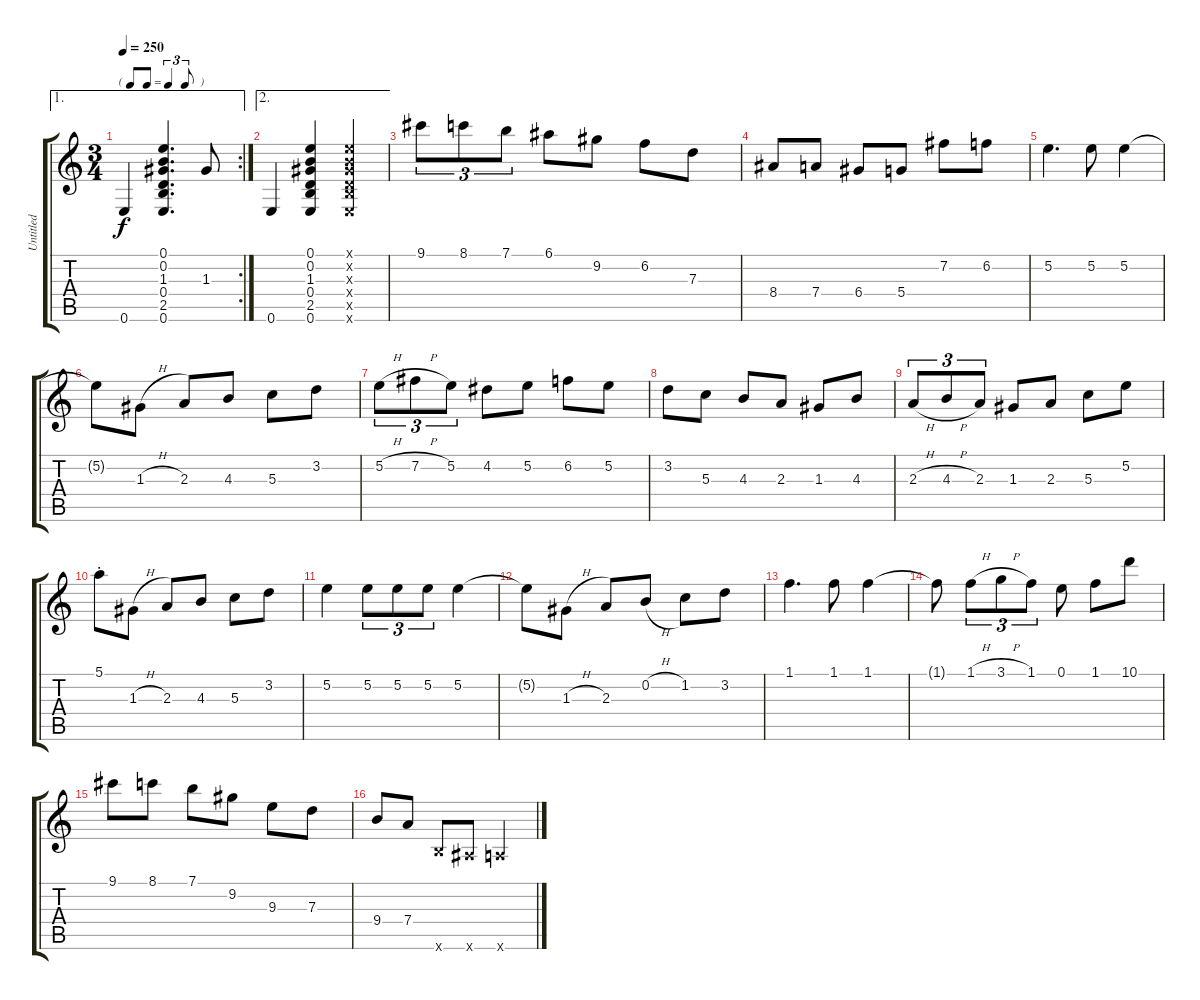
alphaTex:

\track ("Untitled" "Untitled") {instrument acousticguitarsteel}
\staff {score tabs}
\tuning (E4 B3 G3 D3 A2 E2) {hide}
\ae 1
\rc 2
\ts (3 4)
\tf triplet8th
\tempo 250
\clef g2
\ks c
0.6.4{dy f} (0.1 0.2 1.3 0.4 2.5 0.6).4{d} 1.3.8 |
\ae 2
0.6.4 (0.1 0.2 1.3 0.4 2.5 0.6).4 (0.1{x} 0.2{x} 1.3{x} 0.4{x} 2.5{x} 0.6{x}).4 |
9.1.8{tu (3 2)} 8.1.8{tu (3 2)} 7.1.8{tu (3 2)} 6.1.8 9.2.8 6.2.8 7.3.8 |
8.4.8 7.4.8 6.4.8 5.4.8 7.2.8 6.2.8 |
5.2.4{d} 5.2.8 5.2.4 |
5.2{t}.8 1.3{h}.8 2.3.8 4.3.8 5.3.8 3.2.8 |
5.2{h}.8{tu (3 2)} 7.2{h}.8{tu (3 2)} 5.2.8{tu (3 2)} 4.2.8 5.2.8 6.2.8 5.2.8 |
3.2.8 5.3.8 4.3.8 2.3.8 1.3.8 4.3.8 |
2.3{h}.8{tu (3 2)} 4.3{h}.8{tu (3 2)} 2.3.8{tu (3 2)} 1.3.8 2.3.8 5.3.8 5.2.8 |
5.1{st}.8 1.3{h}.8 2.3.8 4.3.8 5.3.8 3.2.8 |
5.2.4 5.2.8{tu (3 2)} 5.2.8{tu (3 2)} 5.2.8{tu (3 2)} 5.2.4 |
5.2{t}.8 1.3{h}.8 2.3.8 0.2{h}.8 1.2.8 3.2.8 |
1.1.4{d} 1.1.8 1.1.4 |
1.1{t}.8 1.1{h}.8{tu (3 2)} 3.1{h}.8{tu (3 2)} 1.1.8{tu (3 2)} 0.1.8 1.1.8 10.1.8 |
9.1.8 8.1.8 7.1.8 9.2.8 9.3.8 7.3.8 |
9.4.8 7.4.8 7.6{x}.8 6.6{x}.8 5.6{x}.4
